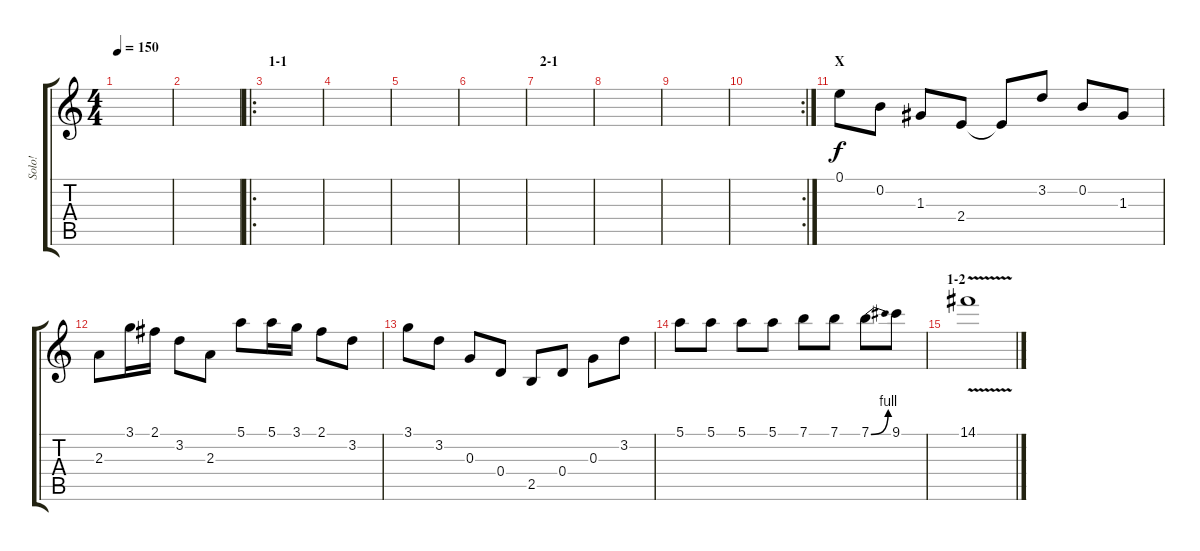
\track ("Solo!" "Solo!") {instrument acousticguitarnylon}
\staff {score tabs}
\tuning (E4 B3 G3 D3 A2 E2) {hide}
\ts (4 4)
\tempo 150
\clef g2
\ks c
|
|
\ro
\section ("" "1-1")
|
|
|
|
\section ("" "2-1")
|
|
|
\rc 2
|
\section ("" "X")
0.1.8 0.2.8 1.3.8 2.4.8 2.4{t}.8 3.2.8 0.2.8 1.3.8 |
2.3.8 3.1.16 2.1.16 3.2.8 2.3.8 5.1.8 5.1.16 3.1.16 2.1.8 3.2.8 |
3.1.8 3.2.8 0.3.8 0.4.8 2.5.8 0.4.8 0.3.8 3.2.8 |
5.1.8 5.1.8 5.1.8 5.1.8 7.1.8 7.1.8 7.1{be (bend 0 0 60 4)}.8 9.1.8 |
\section ("" "1-2")
14.1{v}.1
